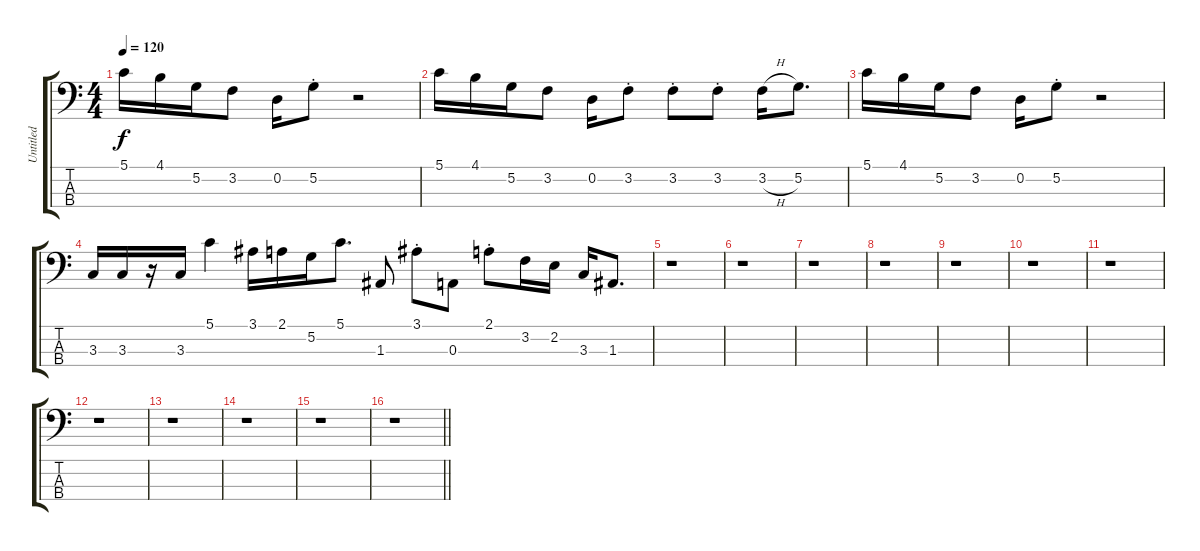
\track ("Untitled" "Untitled") {instrument slapbass1}
\staff {score tabs}
\tuning (G2 D2 A1 E1) {hide}
\ts (4 4)
\tempo 120
\clef f4
\ks c
5.1.16{dy f} 4.1.16 5.2.16 3.2.8 0.2.16 5.2{st}.8 r.2 |
5.1.16 4.1.16 5.2.16 3.2.8 0.2.16 3.2{st}.8 3.2{st}.8 3.2{st}.8 3.2{h}.16 5.2.8{d} |
5.1.16 4.1.16 5.2.16 3.2.8 0.2.16 5.2{st}.8 r.2 |
3.3.16 3.3.16 r.16 3.3.16 5.1.4 3.1.16 2.1.16 5.2.16 5.1.8{d} 1.3.8 3.1{st}.8 0.3.8 2.1{st}.8 3.2.16 2.2.16 3.3.16 1.3.8{d} |
r.1 |
r.1 |
r.1 |
r.1 |
r.1 |
r.1 |
r.1 |
r.1 |
r.1 |
r.1 |
r.1 |
\barLineRight lightlight
r.1
